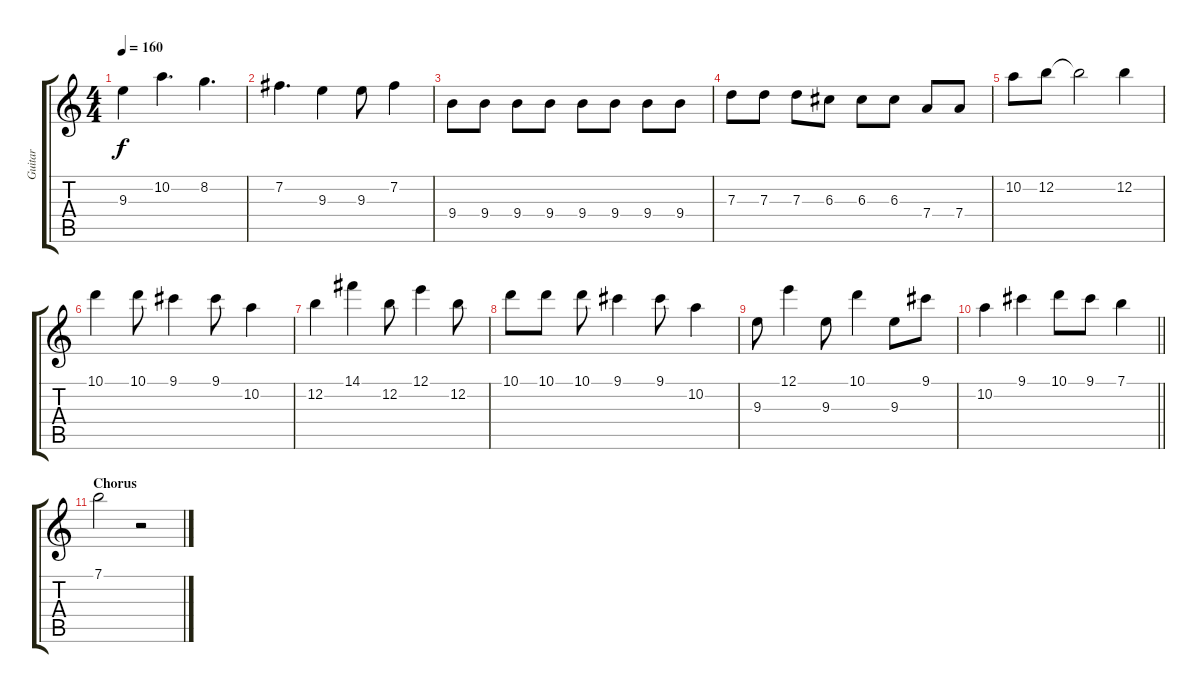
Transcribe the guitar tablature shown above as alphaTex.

\track ("Guitar" "Guitar") {instrument acousticguitarsteel}
\staff {score tabs}
\tuning (E4 B3 G3 D3 A2 E2) {hide}
\ts (4 4)
\tempo 160
\clef g2
\ks c
9.3.4{dy f} 10.2.4{d} 8.2.4{d} |
7.2.4{d} 9.3.4 9.3.8 7.2.4 |
9.4.8 9.4.8 9.4.8 9.4.8 9.4.8 9.4.8 9.4.8 9.4.8 |
7.3.8 7.3.8 7.3.8 6.3.8 6.3.8 6.3.8 7.4.8 7.4.8 |
10.2.8{instrument overdrivenguitar} 12.2.8 12.2{t}.2 12.2.4 |
10.1.4 10.1.8 9.1.4 9.1.8 10.2.4 |
12.2.4 14.1.4 12.2.8 12.1.4 12.2.8 |
10.1.8 10.1.8 10.1.8 9.1.4 9.1.8 10.2.4 |
9.3.8 12.1.4 9.3.8 10.1.4 9.3.8 9.1.8 |
\barLineRight lightlight
10.2.4 9.1.4 10.1.8 9.1.8 7.1.4 |
\section ("" "Chorus")
7.1.2 r.2
